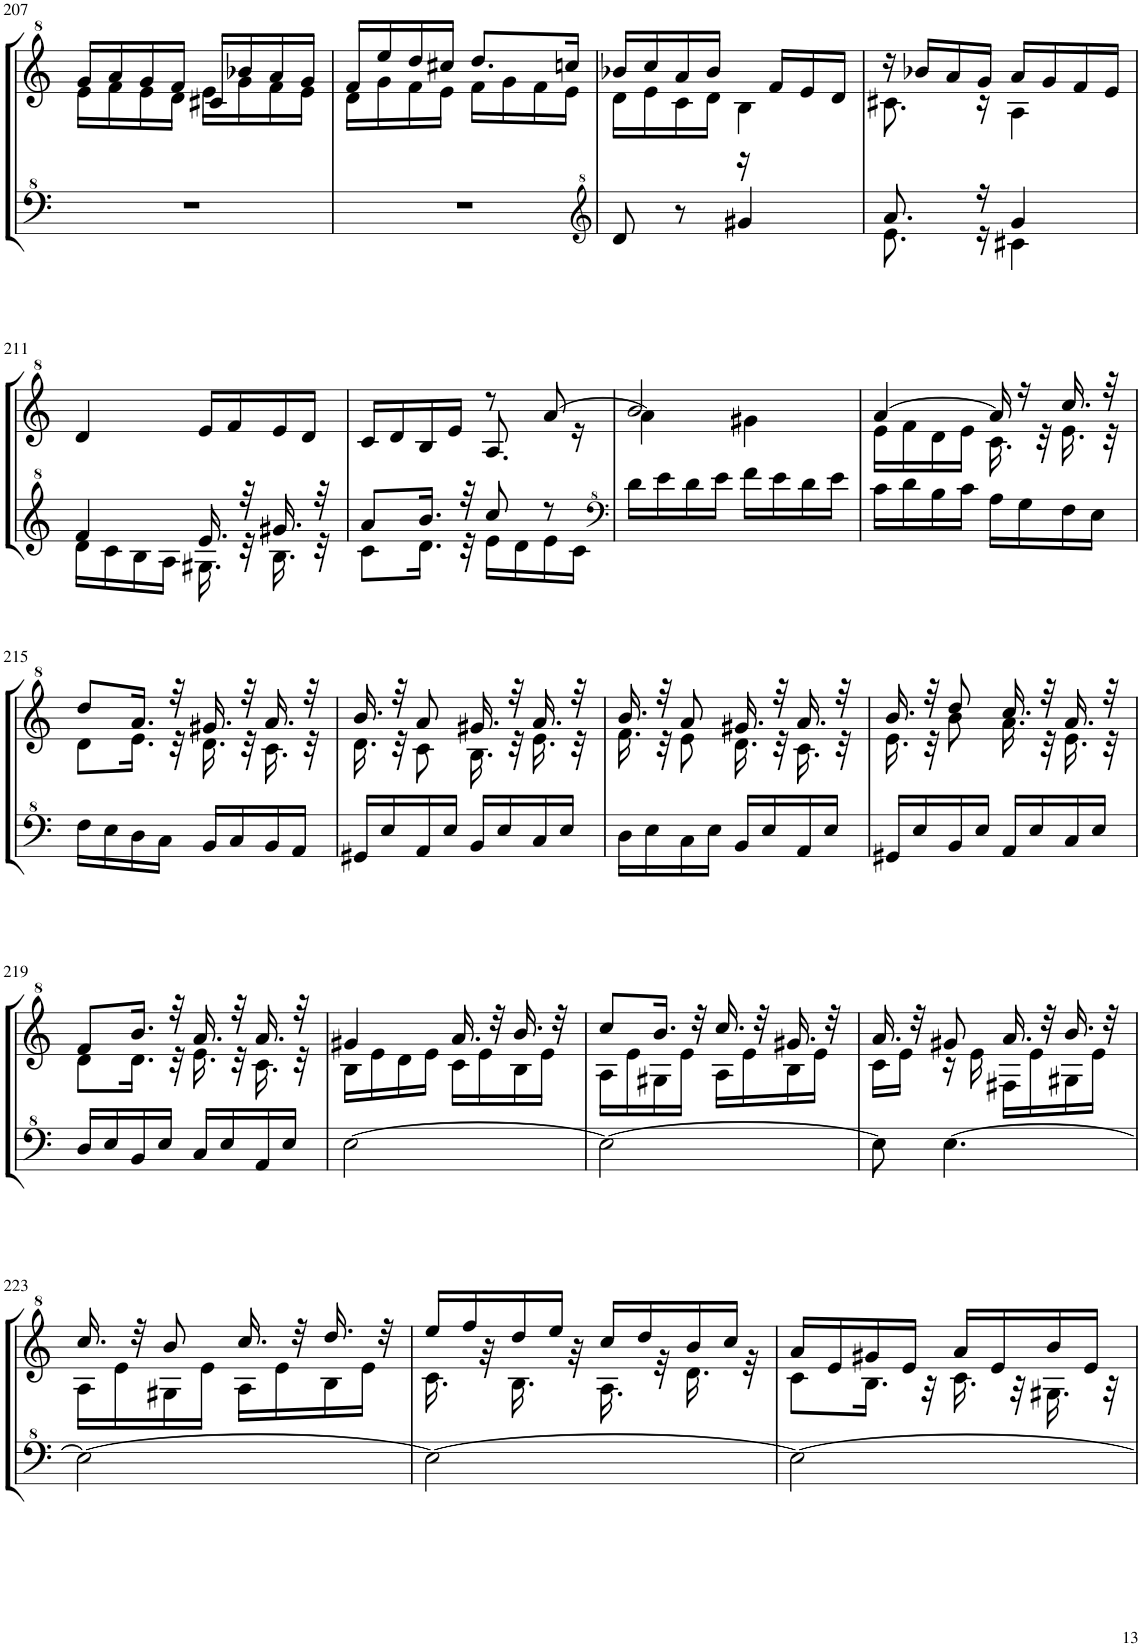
**kern	**kern
*part1	*part1
*staff2	*staff1
*I"Model III	*
!!LO:PB:g=z
*clefF^4	*clefG^2
*k[]	*k[]
*M2/4	*M2/4
=207	=207
*	*^
2r	16gg/LL	16ee\LL
.	16aa/	16ff\
.	16gg/	16ee\
.	16ff/JJ	16dd\JJ
.	16ee\LL	16cc#X/LL
.	16gg\	16bb-X/
.	16ff\	16aa/
.	16ee\JJ	16gg/JJ
=208	=208	=208
2r	16dd\LL	16ff/LL
.	16gg\	16eee/
.	16ff\	16ddd/
.	16ee\JJ	16ccc#X/JJ
.	16ff\LL	8.ddd/L
.	16gg\	.
.	16ff\	.
.	16ee\JJ	16cccn/Jk
*	*v	*v
=209	=209
*clefG^2	*
*	*^
*	*	*^
8dd/	16dd\LL	16bb-X/LL	4ryy
.	16ee\	16ccc/	.
8r	16cc\	16aa/	.
.	16dd\JJ	16bb-/JJ	.
4gg#X/	4b\	4ryy	16r
.	.	.	16ff/LL
.	.	.	16ee/
.	.	.	16dd/JJ
*	*	*v	*v
=210	=210	=210
*^	*	*
8.aa/	8.ee\	16r	8.cc#X\
.	.	16bb-X/LL	.
.	.	16aa/	.
16r	16r	16gg/JJ	16r
4gg/	4cc#X\	16aa/LL	4a\
.	.	16gg/	.
.	.	16ff/	.
.	.	16ee/JJ	.
*	*	*v	*v
!!LO:LB:g=z
=211	=211	=211
4ff/	16dd\LL	4dd/
.	16cc\	.
.	16b\	.
.	16a\JJ	.
16.ee/	16.g#X\	16ee/LL
.	.	16ff/
32r	32r	.
16.gg#X/	16.b\	16ee/
.	.	16dd/JJ
32r	32r	.
=212	=212	=212
*	*	*^
8aa/L	8cc\L	16cc/LL	4ryy
.	.	16dd/	.
16.bb/Jk	16.dd\Jk	16b/	.
.	.	16ee/JJ	.
32r	32r	.	.
8ccc/	16ee\LL	8r	8.a/
.	16dd\	.	.
8r	16ee\	[8aa/	.
.	16cc\JJ	.	16r
*v	*v	*	*
=213	=213	=213
*clefF^4	*	*
16dd\LL	2bb/	4aa\]
16ee\	.	.
16dd\	.	.
16ee\JJ	.	.
16ff\LL	.	4gg#X\
16ee\	.	.
16dd\	.	.
16ee\JJ	.	.
=214	=214	=214
16cc\LL	[4aa/	16ee\LL
16dd\	.	16ff\
16b\	.	16dd\
16cc\JJ	.	16ee\JJ
16a\LL	16aa/]	16.cc\
16g\	16r	.
.	.	32r
16f\	16.ccc/	16.ee\
16e\JJ	.	.
.	32r	32r
!!LO:LB:g=z	!!
=215	=215	=215
16f\LL	8ddd/L	8dd\L
16e\	.	.
16d\	16.aa/Jk	16.ee\Jk
16c\JJ	.	.
.	32r	32r
16B/LL	16.gg#X/	16.dd\
16c/	.	.
.	32r	32r
16B/	16.aa/	16.cc\
16A/JJ	.	.
.	32r	32r
=216	=216	=216
16G#X/LL	16.bb/	16.dd\
16e/	.	.
.	32r	32r
16A/	8aa/	8cc\
16e/JJ	.	.
16B/LL	16.gg#X/	16.b\
16e/	.	.
.	32r	32r
16c/	16.aa/	16.ee\
16e/JJ	.	.
.	32r	32r
=217	=217	=217
16d\LL	16.bb/	16.ff\
16e\	.	.
.	32r	32r
16c\	8aa/	8ee\
16e\JJ	.	.
16B/LL	16.gg#X/	16.dd\
16e/	.	.
.	32r	32r
16A/	16.aa/	16.cc\
16e/JJ	.	.
.	32r	32r
=218	=218	=218
16G#X/LL	16.bb/	16.ee\
16e/	.	.
.	32r	32r
16B/	8ddd/	8bb\
16e/JJ	.	.
16A/LL	16.ccc/	16.aa\
16e/	.	.
.	32r	32r
16c/	16.aa/	16.ee\
16e/JJ	.	.
.	32r	32r
!!LO:LB:g=z	!!
=219	=219	=219
16d/LL	8ff/L	8dd\L
16e/	.	.
16B/	16.bb/Jk	16.dd\Jk
16e/JJ	.	.
.	32r	32r
16c/LL	16.aa/	16.ee\
16e/	.	.
.	32r	32r
16A/	16.aa/	16.cc\
16e/JJ	.	.
.	32r	32r
=220	=220	=220
[2e\	4gg#X/	16b\LL
.	.	16ee\
.	.	16dd\
.	.	16ee\JJ
.	16.aa/	16cc\LL
.	.	16ee\
.	32r	.
.	16.bb/	16b\
.	.	16ee\JJ
.	32r	.
=221	=221	=221
2e\_	8ccc/L	16a\LL
.	.	16ee\
.	16.bb/Jk	16g#X\
.	.	16ee\JJ
.	32r	.
.	16.ccc/	16a\LL
.	.	16ee\
.	32r	.
.	16.gg#X/	16b\
.	.	16ee\JJ
.	32r	.
=222	=222	=222
8e\]	16.aa/	16cc\LL
.	.	16ee\JJ
.	32r	.
[4.e\	8gg#X/	16r
.	.	16ee\
.	16.aa/	16f#X\LL
.	.	16ee\
.	32r	.
.	16.bb/	16g#X\
.	.	16ee\JJ
.	32r	.
!!LO:LB:g=z	!!
=223	=223	=223
2e\_	16.ccc/	16a\LL
.	.	16ee\
.	32r	.
.	8bb/	16g#X\
.	.	16ee\JJ
.	16.ccc/	16a\LL
.	.	16ee\
.	32r	.
.	16.ddd/	16b\
.	.	16ee\JJ
.	32r	.
=224	=224	=224
2e\_	16eee/LL	16.cc\
.	16fff/	.
.	.	32r
.	16ddd/	16.b\
.	16eee/JJ	.
.	.	32r
.	16ccc/LL	16.a\
.	16ddd/	.
.	.	32r
.	16bb/	16.dd\
.	16ccc/JJ	.
.	.	32r
=225	=225	=225
2e\_	16aa/LL	8cc\L
.	16ee/	.
.	16gg#X/	16.b\Jk
.	16ee/JJ	.
.	.	32r
.	16aa/LL	16.cc\
.	16ee/	.
.	.	32r
.	16bb/	16.g#X\
.	16ee/JJ	.
.	.	32r
*	*v	*v
=	=
*-	*-
